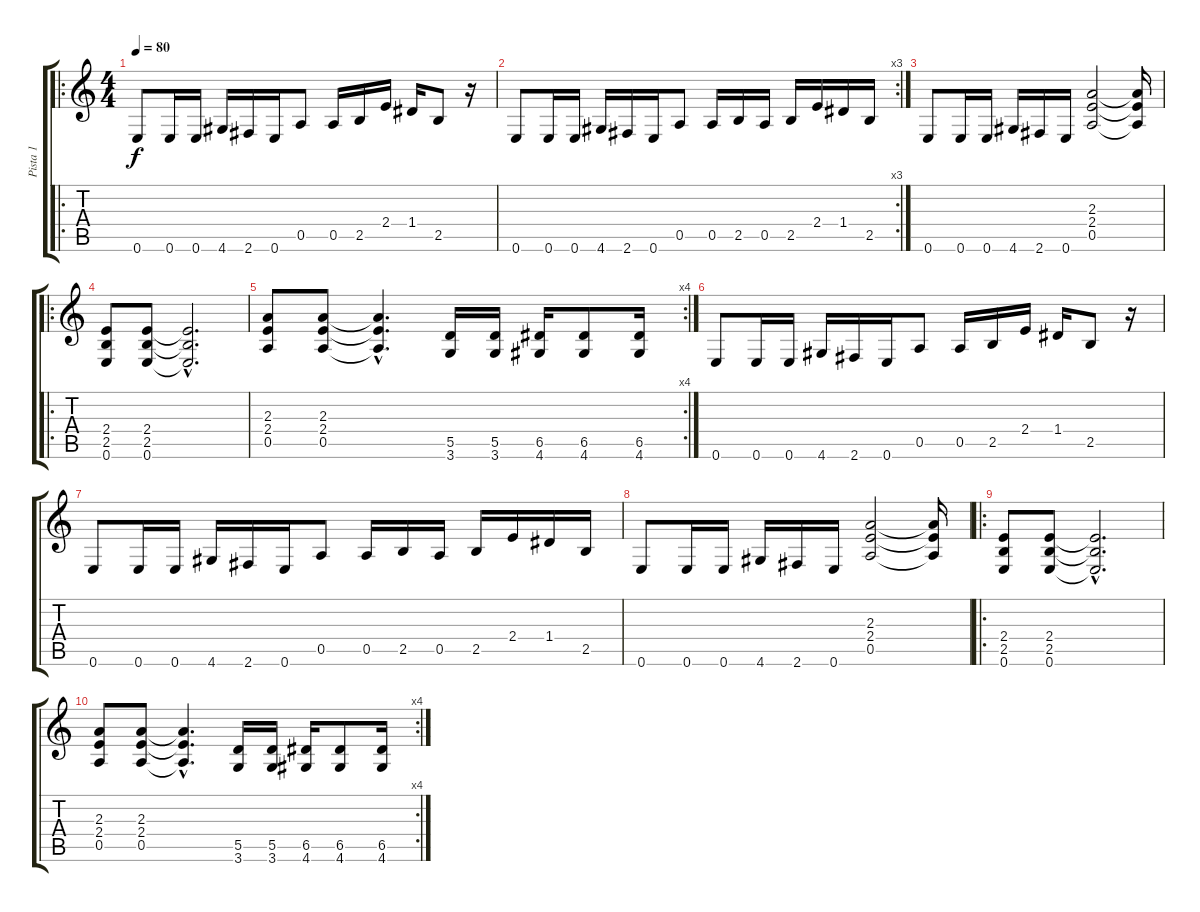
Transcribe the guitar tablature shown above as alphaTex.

\track ("Pista 1" "Pista 1") {instrument overdrivenguitar}
\staff {score tabs}
\tuning (E4 B3 G3 D3 A2 E2) {hide}
\ro
\ts (4 4)
\tempo 80
\clef g2
\ks c
0.6.8{dy f instrument overdrivenguitar} 0.6.16 0.6.16 4.6.16 2.6.16 0.6.16 0.5.8 0.5.16 2.5.16 2.4.16 1.4.16 2.5.8 r.16 |
\rc 3
0.6.8 0.6.16 0.6.16 4.6.16 2.6.16 0.6.16 0.5.8 0.5.16 2.5.16 0.5.16 2.5.16 2.4.16 1.4.16 2.5.16 |
0.6.8 0.6.16 0.6.16 4.6.16 2.6.16 0.6.16 (2.3 2.4 0.5).2 (2.3{t} 2.4{t} 0.5{t}).16 |
\ro
(2.4 2.5 0.6).8 (2.4 2.5 0.6).8 (2.4{hac t} 2.5{hac t} 0.6{hac t}).2{d} |
\rc 4
(2.3 2.4 0.5).8 (2.3 2.4 0.5).8 (2.3{hac t} 2.4{hac t} 0.5{hac t}).4{d} (5.5 3.6).16 (5.5 3.6).16 (6.5 4.6).16 (6.5 4.6).8 (6.5 4.6).16 |
0.6.8 0.6.16 0.6.16 4.6.16 2.6.16 0.6.16 0.5.8 0.5.16 2.5.16 2.4.16 1.4.16 2.5.8 r.16 |
0.6.8 0.6.16 0.6.16 4.6.16 2.6.16 0.6.16 0.5.8 0.5.16 2.5.16 0.5.16 2.5.16 2.4.16 1.4.16 2.5.16 |
0.6.8 0.6.16 0.6.16 4.6.16 2.6.16 0.6.16 (2.3 2.4 0.5).2 (2.3{t} 2.4{t} 0.5{t}).16 |
\ro
(2.4 2.5 0.6).8 (2.4 2.5 0.6).8 (2.4{hac t} 2.5{hac t} 0.6{hac t}).2{d} |
\rc 4
(2.3 2.4 0.5).8 (2.3 2.4 0.5).8 (2.3{hac t} 2.4{hac t} 0.5{hac t}).4{d} (5.5 3.6).16 (5.5 3.6).16 (6.5 4.6).16 (6.5 4.6).8 (6.5 4.6).16
